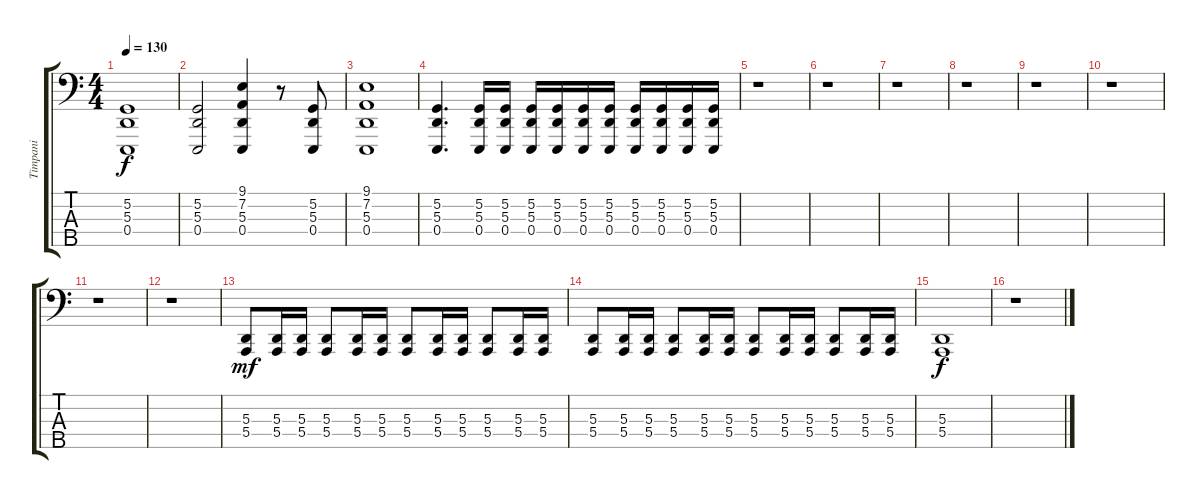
\track ("Timpani" "Timpani") {instrument timpani}
\staff {score tabs}
\tuning (G2 D2 A1 E1 B0) {hide}
\ts (4 4)
\tempo 130
\clef f4
\ks c
(5.2 5.3 0.4).1{dy f} |
(5.2 5.3 0.4).2 (9.1 7.2 5.3 0.4).4 r.8 (5.2 5.3 0.4).8 |
(9.1 7.2 5.3 0.4).1 |
(5.2 5.3 0.4).4{d} (5.2 5.3 0.4).16 (5.2 5.3 0.4).16 (5.2 5.3 0.4).16 (5.2 5.3 0.4).16 (5.2 5.3 0.4).16 (5.2 5.3 0.4).16 (5.2 5.3 0.4).16 (5.2 5.3 0.4).16 (5.2 5.3 0.4).16 (5.2 5.3 0.4).16 |
r.1 |
r.1 |
r.1 |
r.1 |
r.1 |
r.1 |
r.1 |
r.1 |
(5.3 5.4).8{dy mf volume 11 balance 0} (5.3 5.4).16 (5.3 5.4).16 (5.3 5.4).8 (5.3 5.4).16 (5.3 5.4).16 (5.3 5.4).8 (5.3 5.4).16 (5.3 5.4).16 (5.3 5.4).8 (5.3 5.4).16 (5.3 5.4).16 |
(5.3 5.4).8{volume 11 balance 0} (5.3 5.4).16 (5.3 5.4).16 (5.3 5.4).8 (5.3 5.4).16 (5.3 5.4).16 (5.3 5.4).8 (5.3 5.4).16 (5.3 5.4).16 (5.3 5.4).8 (5.3 5.4).16 (5.3 5.4).16 |
(5.3 5.4).1{dy f} |
r.1
